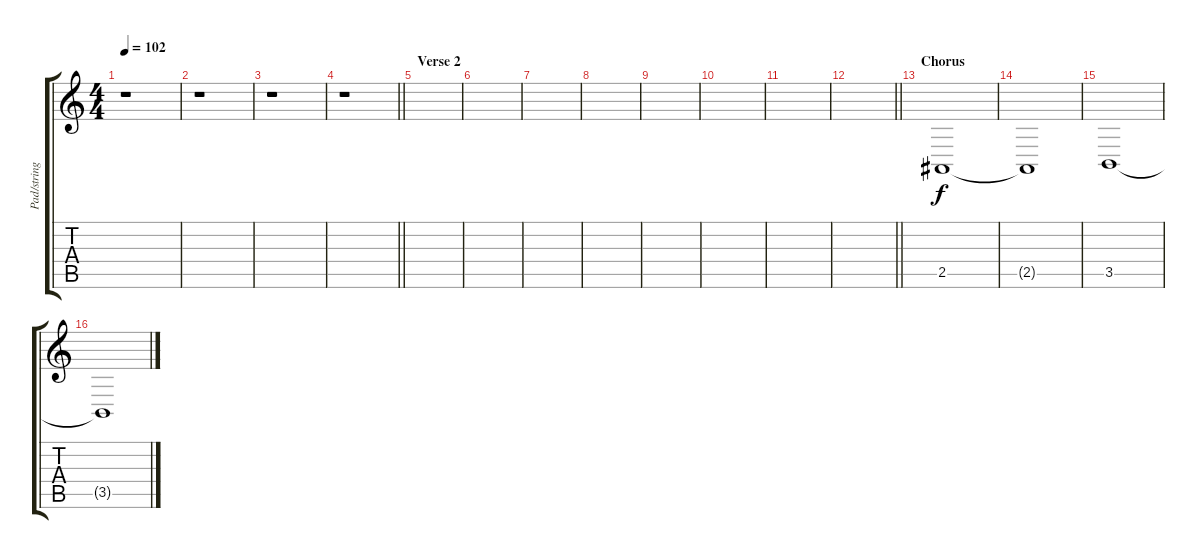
\track ("Pad/string" "Pad/string") {instrument violin}
\staff {score tabs}
\tuning (Eb4 Bb3 Gb3 Db3 Ab2 Eb2) {hide}
\ts (4 4)
\tempo 102
\clef g2
\ks c
r.1{dy f} |
r.1 |
r.1 |
\barLineRight lightlight
r.1 |
\section ("" "Verse 2")
|
|
|
|
|
|
|
\barLineRight lightlight
|
\section ("" "Chorus")
2.5.1 |
2.5{t}.1 |
3.5.1 |
3.5{t}.1
